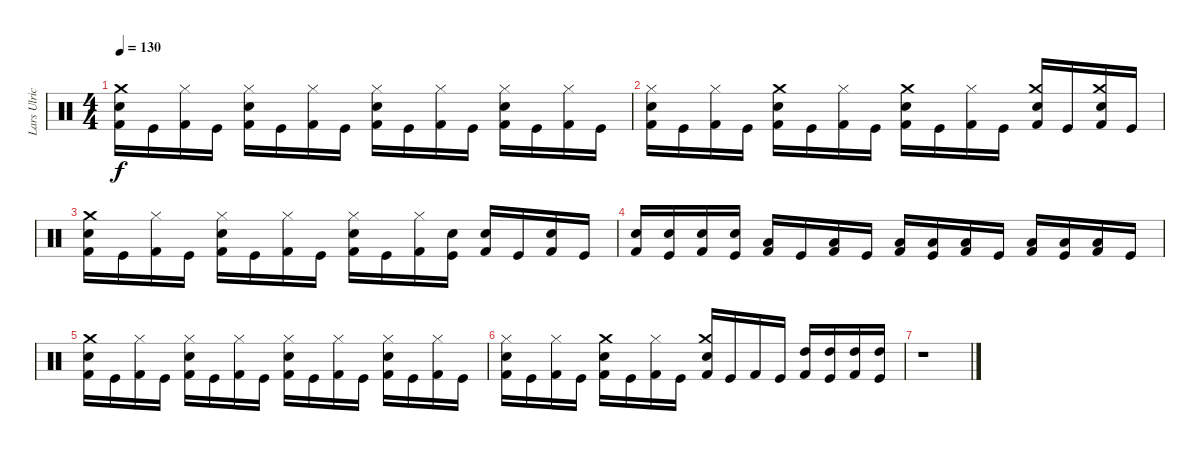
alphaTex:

\track ("Lars Ulrich (Drums)" "Lars Ulric") {instrument percussion}
\staff {score}
\articulation defaults
\ts (4 4)
\tempo 130
\clef neutral
\ks c
("Snare (hit) 2" "Crash medium (hit)" "Kick (hit) 2").16{dy f volume 6} "Kick (hit)".16 ("Hi-Hat (closed)" "Kick (hit) 2").16 "Kick (hit)".16 ("Snare (hit) 2" "Hi-Hat (closed)" "Kick (hit) 2").16 "Kick (hit)".16 ("Hi-Hat (closed)" "Kick (hit) 2").16 "Kick (hit)".16 ("Snare (hit) 2" "Hi-Hat (closed)" "Kick (hit) 2").16 "Kick (hit)".16 ("Hi-Hat (closed)" "Kick (hit) 2").16 "Kick (hit)".16 ("Snare (hit) 2" "Hi-Hat (closed)" "Kick (hit) 2").16 "Kick (hit)".16 ("Hi-Hat (closed)" "Kick (hit) 2").16 "Kick (hit)".16 |
("Snare (hit) 2" "Hi-Hat (closed)" "Kick (hit) 2").16 "Kick (hit)".16 ("Hi-Hat (closed)" "Kick (hit) 2").16 "Kick (hit)".16 ("Crash medium (hit)" "Snare (hit) 2" "Kick (hit) 2").16 "Kick (hit)".16 ("Hi-Hat (closed)" "Kick (hit) 2").16 "Kick (hit)".16 ("Crash medium (hit)" "Snare (hit) 2" "Kick (hit) 2").16 "Kick (hit)".16 ("Hi-Hat (closed)" "Kick (hit) 2").16 "Kick (hit)".16 ("Crash medium (hit)" "Snare (hit) 2" "Kick (hit) 2").16 "Kick (hit)".16 ("Crash medium (hit)" "Snare (hit) 2" "Kick (hit) 2").16 "Kick (hit)".16 |
("Snare (hit) 2" "Crash medium (hit)" "Kick (hit) 2").16{volume 5} "Kick (hit)".16 ("Hi-Hat (closed)" "Kick (hit) 2").16 "Kick (hit)".16 ("Snare (hit) 2" "Hi-Hat (closed)" "Kick (hit) 2").16 "Kick (hit)".16 ("Hi-Hat (closed)" "Kick (hit) 2").16 "Kick (hit)".16 ("Snare (hit) 2" "Hi-Hat (closed)" "Kick (hit) 2").16 "Kick (hit)".16 ("Hi-Hat (closed)" "Kick (hit) 2").16 ("Snare (hit) 2" "Kick (hit)").16 ("Snare (hit) 2" "Kick (hit) 2").16 "Kick (hit)".16 ("Snare (hit) 2" "Kick (hit) 2").16 "Kick (hit)".16 |
("Snare (hit) 2" "Kick (hit) 2").16 ("Snare (hit) 2" "Kick (hit)").16 ("Snare (hit) 2" "Kick (hit) 2").16 ("Snare (hit) 2" "Kick (hit)").16 ("Low Tom (hit)" "Kick (hit) 2").16 "Kick (hit)".16 ("Low Tom (hit)" "Kick (hit) 2").16 "Kick (hit)".16 ("Low Tom (hit)" "Kick (hit) 2").16 ("Low Tom (hit)" "Kick (hit)").16 ("Low Tom (hit)" "Kick (hit) 2").16 "Kick (hit)".16 ("Low Tom (hit)" "Kick (hit) 2").16 ("Low Tom (hit)" "Kick (hit)").16 ("Low Tom (hit)" "Kick (hit) 2").16 "Kick (hit)".16 |
("Crash medium (hit)" "Snare (hit) 2" "Kick (hit) 2").16{volume 2} "Kick (hit)".16 ("Hi-Hat (closed)" "Kick (hit) 2").16 "Kick (hit)".16 ("Snare (hit) 2" "Hi-Hat (closed)" "Kick (hit) 2").16 "Kick (hit)".16 ("Hi-Hat (closed)" "Kick (hit) 2").16 "Kick (hit)".16 ("Snare (hit) 2" "Hi-Hat (closed)" "Kick (hit) 2").16 "Kick (hit)".16 ("Hi-Hat (closed)" "Kick (hit) 2").16 "Kick (hit)".16 ("Snare (hit) 2" "Hi-Hat (closed)" "Kick (hit) 2").16 "Kick (hit)".16 ("Hi-Hat (closed)" "Kick (hit) 2").16 "Kick (hit)".16 |
("Snare (hit) 2" "Hi-Hat (closed)" "Kick (hit) 2").16 "Kick (hit)".16 ("Hi-Hat (closed)" "Kick (hit) 2").16 "Kick (hit)".16 ("Crash medium (hit)" "Snare (hit) 2" "Kick (hit) 2").16 "Kick (hit)".16 ("Hi-Hat (closed)" "Kick (hit) 2").16 "Kick (hit)".16 ("Snare (hit) 2" "Crash medium (hit)" "Kick (hit) 2").16 "Kick (hit)".16 "Kick (hit) 2".16 "Kick (hit)".16 ("High Tom (hit)" "Kick (hit) 2").16 ("High Tom (hit)" "Kick (hit)").16 ("High Tom (hit)" "Kick (hit) 2").16 ("High Tom (hit)" "Kick (hit)").16 |
r.1
